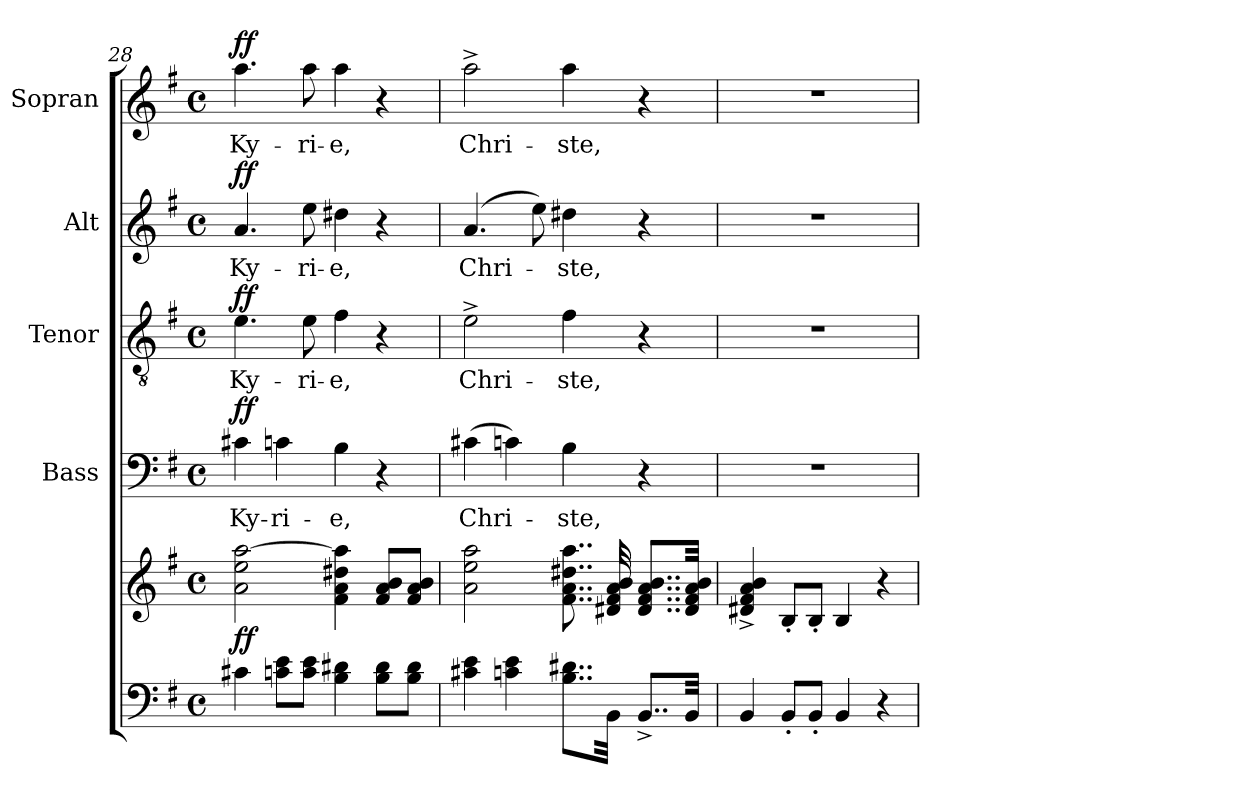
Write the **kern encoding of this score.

**kern	**kern	**dynam	**kern	**text	**dynam	**kern	**text	**dynam	**kern	**text	**dynam	**kern	**text	**dynam
*part5	*part5	*part5	*part4	*part4	*part4	*part3	*part3	*part3	*part2	*part2	*part2	*part1	*part1	*part1
*staff6	*staff5	*staff5/6	*staff4	*staff4	*staff4	*staff3	*staff3	*staff3	*staff2	*staff2	*staff2	*staff1	*staff1	*staff1
*	*	*	*I"Bass	*	*	*I"Tenor	*	*	*I"Alt	*	*	*I"Sopran	*	*
*	*	*	*I'B.	*	*	*I'T.	*	*	*I'A.	*	*	*I'S.	*	*
*clefF4	*clefG2	*	*clefF4	*	*	*clefGv2	*	*	*clefG2	*	*	*clefG2	*	*
*k[f#]	*k[f#]	*	*k[f#]	*	*	*k[f#]	*	*	*k[f#]	*	*	*k[f#]	*	*
*G:	*G:	*	*G:	*	*	*G:	*	*	*G:	*	*	*G:	*	*
*M4/4	*M4/4	*	*M4/4	*	*	*M4/4	*	*	*M4/4	*	*	*M4/4	*	*
*met(c)	*met(c)	*	*met(c)	*	*	*met(c)	*	*	*met(c)	*	*	*met(c)	*	*
=28	=28	=28	=28	=28	=28	=28	=28	=28	=28	=28	=28	=28	=28	=28
!	!	!LO:DY:b	!	!LO:LY:b	!LO:DY:a	!	!LO:LY:b	!LO:DY:a	!	!LO:LY:b	!LO:DY:a	!	!LO:LY:b	!LO:DY:a
4c#X\	2a\ 2ee\ [2aa\	ff	4c#X\	Ky-	ff	4.e\	Ky-	ff	4.a/	Ky-	ff	4.aa\	Ky-	ff
!	!	!	!	!LO:LY:b	!	!	!	!	!	!	!	!	!	!
8cn\ 8e\L	.	.	4cn\	-ri-	.	.	.	.	.	.	.	.	.	.
!	!	!	!	!	!	!	!LO:LY:b	!	!	!LO:LY:b	!	!	!LO:LY:b	!
8c\ 8e\J	.	.	.	.	.	8e\	-ri-	.	8ee\	-ri-	.	8aa\	-ri-	.
!	!	!	!	!LO:LY:b	!	!	!LO:LY:b	!	!	!LO:LY:b	!	!	!LO:LY:b	!
4B\ 4d#X\	4f#\ 4a\ 4dd#X\ 4aa\]	.	4B\	-e,	.	4f#\	-e,	.	4dd#X\	-e,	.	4aa\	-e,	.
8B\ 8d#\L	8f#/ 8a/ 8b/L	.	4r	.	.	4r	.	.	4r	.	.	4r	.	.
8B\ 8d#\J	8f#/ 8a/ 8b/J	.	.	.	.	.	.	.	.	.	.	.	.	.
=29	=29	=29	=29	=29	=29	=29	=29	=29	=29	=29	=29	=29	=29	=29
!	!	!	!	!LO:LY:b	!	!	!LO:LY:b	!	!	!LO:LY:b	!	!	!LO:LY:b	!
4c#X\ 4e\	2a\ 2ee\ 2aa\	.	(>4c#X\	Chri-	.	2e^>\	Chri-	.	(4.a/	Chri-	.	2aa^>\	Chri-	.
4cn\ 4e\	.	.	4cn\)	.	.	.	.	.	.	.	.	.	.	.
.	.	.	.	.	.	.	.	.	8ee\)	.	.	.	.	.
!	!	!	!	!LO:LY:b	!	!	!LO:LY:b	!	!	!LO:LY:b	!	!	!LO:LY:b	!
8..B\ 8..d#X\L	8..f#\ 8..a\ 8..dd#X\ 8..aa\	.	4B\	-ste,	.	4f#\	-ste,	.	4dd#X\	-ste,	.	4aa\	-ste,	.
32BB\Jkk	32d#X/ 32f#/ 32a/ 32b/	.	.	.	.	.	.	.	.	.	.	.	.	.
8..BB^</L	8..d#/ 8..f#/ 8..a/ 8..b/L	.	4r	.	.	4r	.	.	4r	.	.	4r	.	.
32BB/Jkk	32d#/ 32f#/ 32a/ 32b/Jkk	.	.	.	.	.	.	.	.	.	.	.	.	.
!!LO:PB:g=z
=30	=30	=30	=30	=30	=30	=30	=30	=30	=30	=30	=30	=30	=30	=30
4BB/	4d#X/^< 4f#/^< 4a/^< 4b/^<	.	1r	.	.	1r	.	.	1r	.	.	1r	.	.
8BB'</L	8B'</L	.	.	.	.	.	.	.	.	.	.	.	.	.
8BB'</J	8B'</J	.	.	.	.	.	.	.	.	.	.	.	.	.
4BB/	4B/	.	.	.	.	.	.	.	.	.	.	.	.	.
4r	4r	.	.	.	.	.	.	.	.	.	.	.	.	.
=	=	=	=	=	=	=	=	=	=	=	=	=	=	=
*-	*-	*-	*-	*-	*-	*-	*-	*-	*-	*-	*-	*-	*-	*-
